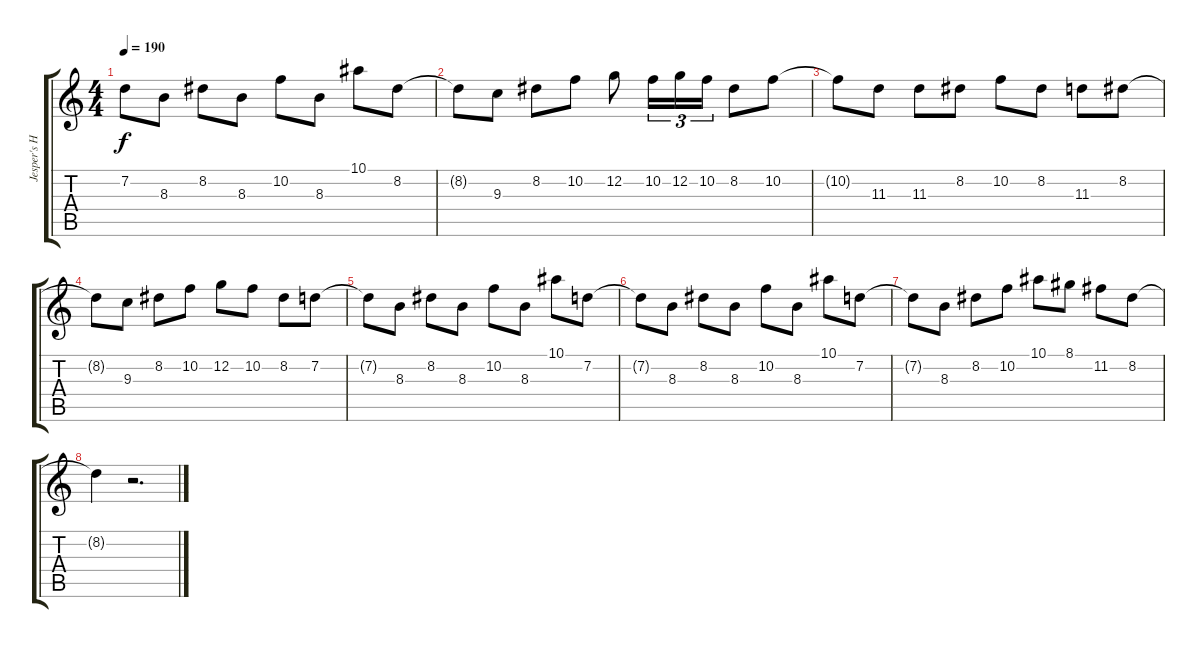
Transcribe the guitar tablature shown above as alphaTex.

\track ("Jesper's Harmonizer" "Jesper's H") {instrument distortionguitar}
\staff {score tabs}
\tuning (C4 G3 Eb3 Bb2 F2 C2) {hide}
\ts (4 4)
\tempo 190
\clef g2
\ks c
7.2{t}.8{dy f} 8.3.8 8.2.8 8.3.8 10.2.8 8.3.8 10.1.8 8.2.8 |
8.2{t}.8 9.3.8 8.2.8 10.2.8 12.2.8 10.2.16{tu (3 2)} 12.2.16{tu (3 2)} 10.2.16{tu (3 2)} 8.2.8 10.2.8 |
10.2{t}.8 11.3.8 11.3.8 8.2.8 10.2.8 8.2.8 11.3.8 8.2.8 |
8.2{t}.8 9.3.8 8.2.8 10.2.8 12.2.8 10.2.8 8.2.8 7.2.8 |
7.2{t}.8 8.3.8 8.2.8 8.3.8 10.2.8 8.3.8 10.1.8 7.2.8 |
7.2{t}.8 8.3.8 8.2.8 8.3.8 10.2.8 8.3.8 10.1.8 7.2.8 |
7.2{t}.8 8.3.8 8.2.8 10.2.8 10.1.8 8.1.8 11.2.8 8.2.8 |
8.2{t}.4 r.2{d}
